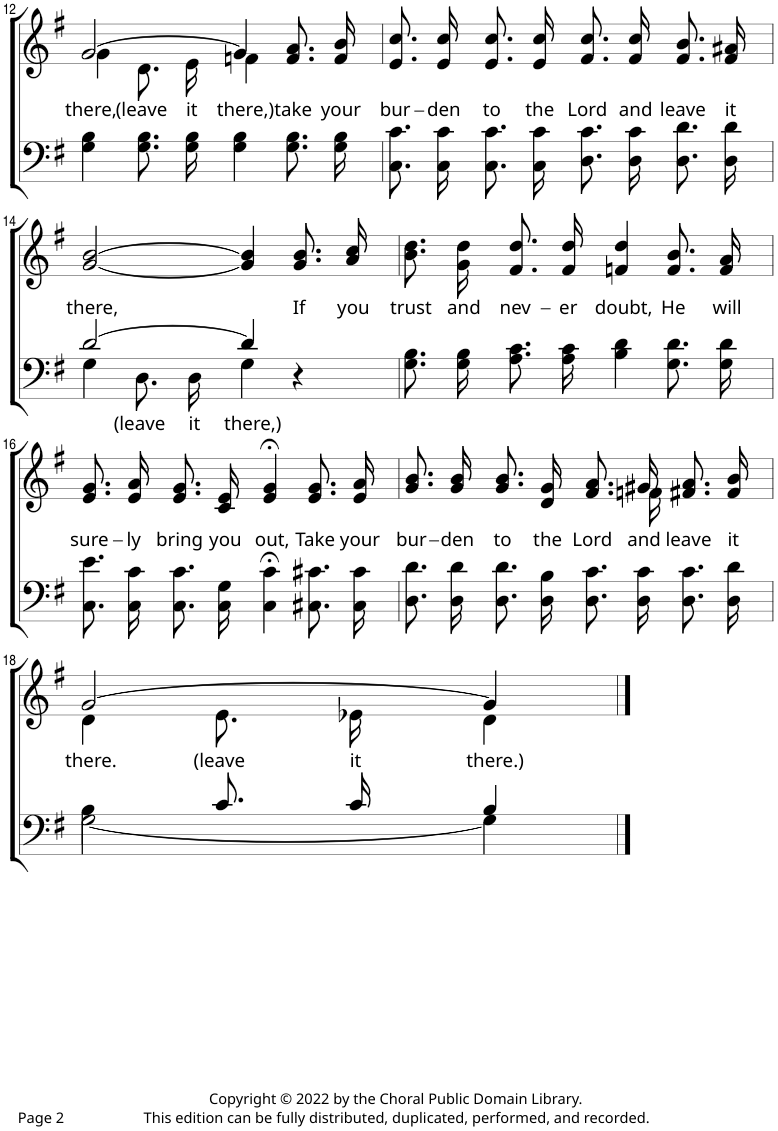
**kern	**text	**kern	**text
*part2	*part2	*part1	*part1
*staff2	*staff2	*staff1	*staff1
*I"Bass	*	*I"Soprano	*
!!LO:PB:g=z
*clefF4	*	*clefG2	*
*k[f#]	*	*k[f#]	*
*M4/4	*	*M4/4	*
=12	=12	=12	=12
!	!	!	!LO:LY:b
*	*	*^	*
4G\ 4B\	.	[2g/	4g\	there,
!	!	!	!	!LO:LY:b
8.G\ 8.B\L	.	.	8.d\L	(leave
!	!	!	!	!LO:LY:b
16G\ 16B\Jk	.	.	16e\Jk	it
!	!	!	!	!LO:LY:b
4G\ 4B\	.	4g/]	4fn\	there,)
!	!	!	!	!LO:LY:b
8.G\ 8.B\L	.	8.f/ 8.a/L	4ryy	take
!	!	!	!	!LO:LY:b
16G\ 16B\Jk	.	16f/ 16b/Jk	.	your
*	*	*v	*v	*
=13	=13	=13	=13
!	!	!	!LO:LY:b
8.C\ 8.c\L	.	8.e/ 8.cc/L	bur-
!	!	!	!LO:LY:b
16C\ 16c\Jk	.	16e/ 16cc/Jk	-den
!	!	!	!LO:LY:b
8.C\ 8.c\L	.	8.e/ 8.cc/L	to
!	!	!	!LO:LY:b
16C\ 16c\Jk	.	16e/ 16cc/Jk	the
!	!	!	!LO:LY:b
8.D\ 8.c\L	.	8.f#/ 8.cc/L	Lord
!	!	!	!LO:LY:b
16D\ 16c\Jk	.	16f#/ 16cc/Jk	and
!	!	!	!LO:LY:b
8.D\ 8.d\L	.	8.f#/ 8.b/L	leave
!	!	!	!LO:LY:b
16D\ 16d\Jk	.	16f#/ 16a#X/Jk	it
!!LO:LB:g=z
=14	=14	=14	=14
*^	*	*	*
!	!	!	!	!LO:LY:b
[2d/	4G\	.	[2g/ [2b/	there,
!	!	!LO:LY:b	!	!
.	8.D\L	(leave	.	.
!	!	!LO:LY:b	!	!
.	16D\Jk	it	.	.
!	!	!LO:LY:b	!	!
4d/]	4G\	there,)	4g/] 4b/]	.
!	!	!	!	!LO:LY:b
4r	4ryy	.	8.g/ 8.b/L	If
!	!	!	!	!LO:LY:b
.	.	.	16a/ 16cc/Jk	you
*v	*v	*	*	*
=15	=15	=15	=15
!	!	!	!LO:LY:b
8.G\ 8.B\L	.	8.b\ 8.dd\L	trust
!	!	!	!LO:LY:b
16G\ 16B\Jk	.	16g\ 16dd\Jk	and
!	!	!	!LO:LY:b
8.A\ 8.c\L	.	8.f#/ 8.dd/L	nev-
!	!	!	!LO:LY:b
16A\ 16c\Jk	.	16f#/ 16dd/Jk	-er
!	!	!	!LO:LY:b
4B\ 4d\	.	4fn/ 4dd/	doubt,
!	!	!	!LO:LY:b
8.G\ 8.d\L	.	8.f/ 8.b/L	He
!	!	!	!LO:LY:b
16G\ 16d\Jk	.	16f/ 16a/Jk	will
!!LO:LB:g=z
=16	=16	=16	=16
!	!	!	!LO:LY:b
8.C\ 8.e\L	.	8.e/ 8.g/L	sure-
!	!	!	!LO:LY:b
16C\ 16c\Jk	.	16e/ 16a/Jk	-ly
!	!	!	!LO:LY:b
8.C\ 8.c\L	.	8.e/ 8.g/L	bring
!	!	!	!LO:LY:b
16C\ 16G\Jk	.	16c/ 16e/Jk	you
!	!	!	!LO:LY:b
4C\;< 4c\;<	.	4e/;< 4g/;<	out,
!	!	!	!LO:LY:b
8.C#X\ 8.c#X\L	.	8.e/ 8.g/L	Take
!	!	!	!LO:LY:b
16C#\ 16c#\Jk	.	16e/ 16a/Jk	your
=17	=17	=17	=17
!	!	!	!LO:LY:b
*	*	*^	*
8.D\ 8.d\L	.	8.g/ 8.b/L	4ryy	bur-
!	!	!	!	!LO:LY:b
16D\ 16d\Jk	.	16g/ 16b/Jk	.	-den
!	!	!	!	!LO:LY:b
8.D\ 8.d\L	.	8.g/ 8.b/L	4ryy	to
!	!	!	!	!LO:LY:b
16D\ 16B\Jk	.	16d/ 16g/Jk	.	the
!	!	!	!	!LO:LY:b
8.D\ 8.c\L	.	8.f#/ 8.a/L	8.ryy	Lord
!	!	!	!	!LO:LY:b
16D\ 16c\Jk	.	16g#X/Jk	16fn\	and
!	!	!	!	!LO:LY:b
8.D\ 8.c\L	.	8.f#X/ 8.a/L	4ryy	leave
!	!	!	!	!LO:LY:b
16D\ 16d\Jk	.	16f#/ 16b/Jk	.	it
!!LO:LB:g=z	!!
=18	=18	=18	=18	=18
*^	*	*	*	*
!	!	!	!	!	!LO:LY:b
4B\	[2G\	.	[2g/	4d\	there.
!	!	!	!	!	!LO:LY:b
8.c/L	.	.	.	8.e\L	(leave
!	!	!	!	!	!LO:LY:b
16c/Jk	.	.	.	16e-X\Jk	it
!	!	!	!	!	!LO:LY:b
4B/	4G\]	.	4g/]	4d\	there.)
*v	*v	*	*	*	*
*	*	*v	*v	*
==	==	==	==
*-	*-	*-	*-
